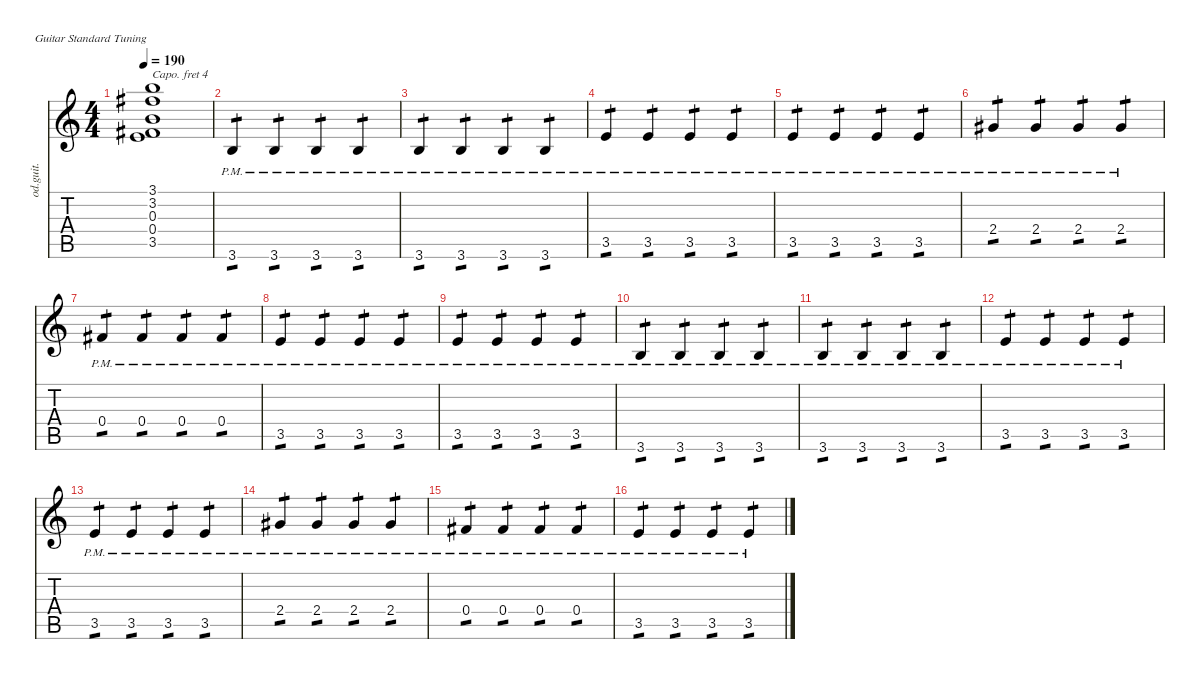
\defaultSystemsLayout 4
\hideDynamics
\bracketExtendMode nobrackets
\track ("Left Guitar" "od.guit.") {instrument overdrivenguitar}
\staff {score tabs}
\capo 4
\tuning (E4 B3 G3 D3 A2 E2)
\ts (4 4)
\tempo 190
\clef g2
\ks c
(3.1 3.2{acc #} 0.3 0.4{acc #} 3.5).1{dy mf} |
3.6{pm}.4{tp 1 dy p} 3.6{pm}.4{tp 1} 3.6{pm}.4{tp 1} 3.6{pm}.4{tp 1} |
3.6{pm}.4{tp 1} 3.6{pm}.4{tp 1} 3.6{pm}.4{tp 1} 3.6{pm}.4{tp 1} |
3.5{pm}.4{tp 1} 3.5{pm}.4{tp 1} 3.5{pm}.4{tp 1} 3.5{pm}.4{tp 1} |
3.5{pm}.4{tp 1} 3.5{pm}.4{tp 1} 3.5{pm}.4{tp 1} 3.5{pm}.4{tp 1} |
2.4{pm acc #}.4{tp 1} 2.4{pm acc #}.4{tp 1} 2.4{pm acc #}.4{tp 1} 2.4{pm acc #}.4{tp 1} |
0.4{pm acc #}.4{tp 1} 0.4{pm acc #}.4{tp 1} 0.4{pm acc #}.4{tp 1} 0.4{pm acc #}.4{tp 1} |
3.5{pm}.4{tp 1} 3.5{pm}.4{tp 1} 3.5{pm}.4{tp 1} 3.5{pm}.4{tp 1} |
3.5{pm}.4{tp 1} 3.5{pm}.4{tp 1} 3.5{pm}.4{tp 1} 3.5{pm}.4{tp 1} |
3.6{pm}.4{tp 1} 3.6{pm}.4{tp 1} 3.6{pm}.4{tp 1} 3.6{pm}.4{tp 1} |
3.6{pm}.4{tp 1} 3.6{pm}.4{tp 1} 3.6{pm}.4{tp 1} 3.6{pm}.4{tp 1} |
3.5{pm}.4{tp 1} 3.5{pm}.4{tp 1} 3.5{pm}.4{tp 1} 3.5{pm}.4{tp 1} |
3.5{pm}.4{tp 1} 3.5{pm}.4{tp 1} 3.5{pm}.4{tp 1} 3.5{pm}.4{tp 1} |
2.4{pm acc #}.4{tp 1} 2.4{pm acc #}.4{tp 1} 2.4{pm acc #}.4{tp 1} 2.4{pm acc #}.4{tp 1} |
0.4{pm acc #}.4{tp 1} 0.4{pm acc #}.4{tp 1} 0.4{pm acc #}.4{tp 1} 0.4{pm acc #}.4{tp 1} |
3.5{pm}.4{tp 1} 3.5{pm}.4{tp 1} 3.5{pm}.4{tp 1} 3.5{pm}.4{tp 1}
